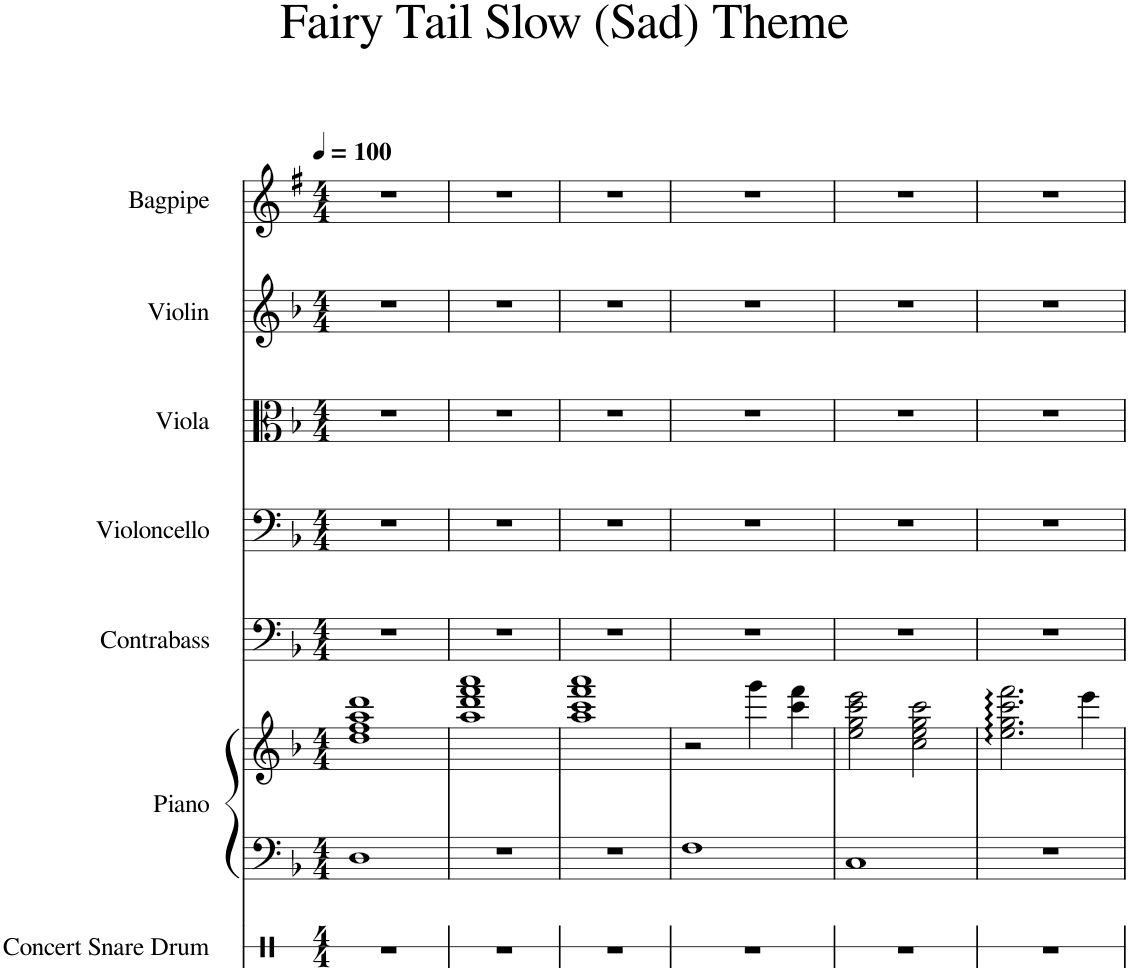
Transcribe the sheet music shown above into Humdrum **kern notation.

**kern	**kern	**kern	**kern	**kern	**kern	**kern	**kern
*part7	*part6	*part6	*part5	*part4	*part3	*part2	*part1
*staff8	*staff7	*staff6	*staff5	*staff4	*staff3	*staff2	*staff1
*I"Concert Snare Drum	*I"Piano	*	*I"Contrabass	*I"Violoncello	*I"Viola	*I"Violin	*I"Bagpipe
*I'Con. Sn.	*I'Pno.	*	*I'Cb.	*I'Vc.	*I'Vla.	*I'Vln.	*I'Bagp.
*stria1	*	*	*	*	*	*	*
*clefX	*clefF4	*clefG2	*clefF4	*clefF4	*clefC3	*clefG2	*clefG2
*	*	*	*Trd7c12	*	*	*	*Trd1c2
*k[]	*k[b-]	*k[b-]	*k[b-]	*k[b-]	*k[b-]	*k[b-]	*k[f#]
*M4/4	*M4/4	*M4/4	*M4/4	*M4/4	*M4/4	*M4/4	*M4/4
*MM100	*MM100	*MM100	*MM100	*MM100	*MM100	*MM100	*MM100
=1	=1	=1	=1	=1	=1	=1	=1
1r	1D	1dd 1ff 1aa 1ddd	1r	1r	1r	1r	1r
=2	=2	=2	=2	=2	=2	=2	=2
1r	1r	1aa 1ddd 1fff 1aaa	1r	1r	1r	1r	1r
=3	=3	=3	=3	=3	=3	=3	=3
1r	1r	1aa 1ccc 1fff 1aaa	1r	1r	1r	1r	1r
=4	=4	=4	=4	=4	=4	=4	=4
1r	1F	2r	1r	1r	1r	1r	1r
.	.	4ggg\	.	.	.	.	.
.	.	4ccc\ 4fff\	.	.	.	.	.
=5	=5	=5	=5	=5	=5	=5	=5
1r	1C	2ee\ 2gg\ 2ccc\ 2eee\	1r	1r	1r	1r	1r
.	.	2cc\ 2ee\ 2gg\ 2ccc\	.	.	.	.	.
=6	=6	=6	=6	=6	=6	=6	=6
1r	1r	2.ee\ 2.gg\ 2.ccc\ 2.fff\	1r	1r	1r	1r	1r
.	.	4eee\	.	.	.	.	.
=	=	=	=	=	=	=	=
*-	*-	*-	*-	*-	*-	*-	*-
